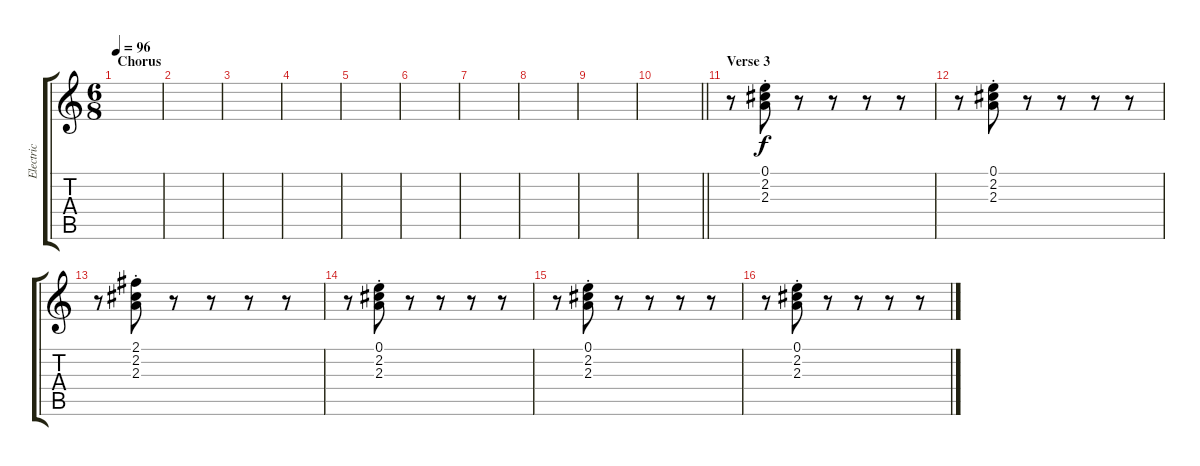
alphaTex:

\track ("Electric" "Electric") {instrument overdrivenguitar}
\staff {score tabs}
\tuning (E4 B3 G3 D3 A2 E2) {hide}
\ts (6 8)
\section ("" "Chorus")
\tempo 96
\clef g2
\ks c
|
|
|
|
|
|
|
|
|
\barLineRight lightlight
|
\section ("" "Verse 3")
r.8 (0.1{st} 2.2{st} 2.3{st}).8 r.8 r.8 r.8 r.8 |
r.8 (0.1{st} 2.2{st} 2.3{st}).8 r.8 r.8 r.8 r.8 |
r.8 (2.1{st} 2.2{st} 2.3{st}).8 r.8 r.8 r.8 r.8 |
r.8 (0.1{st} 2.2{st} 2.3{st}).8 r.8 r.8 r.8 r.8 |
r.8 (0.1{st} 2.2{st} 2.3{st}).8 r.8 r.8 r.8 r.8 |
r.8 (0.1{st} 2.2{st} 2.3{st}).8 r.8 r.8 r.8 r.8
